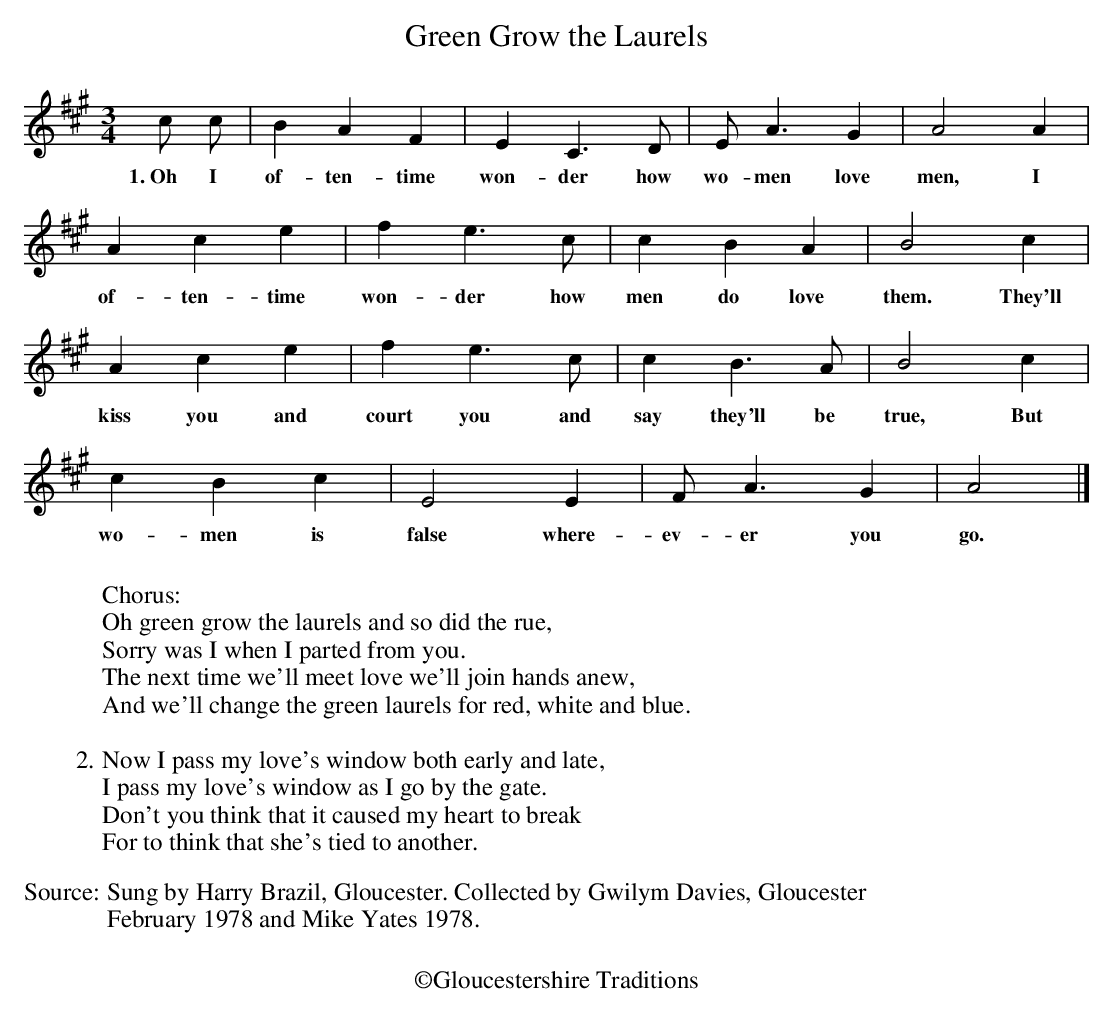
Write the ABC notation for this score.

X:1
T:Green Grow the Laurels
M:3/4
L:1/4
K:Amaj clef=treble octave=0
c/2 c/2 | BAF | EC>D |E<AG | A2A |
w:1.~Oh I of-ten-time won-der how wo-men love men, I
Ace | fe3/2c/2 | cBA | B2c |
w:of-ten-time won-der how men do love them. They'll
Ace | fe3/2c/2 | cB3/2A/2 | B2 c |
w:kiss you and court you and say they'll be true, But_
cBc | E2E | F/2A3/2G | A2 |]
w:wo-men is false where-ev-er you go.
W:
W:Chorus:
W:Oh green grow the laurels and so did the rue,
W:Sorry was I when I parted from you.
W:The next time we'll meet love we'll join hands anew,
W:And we'll change the green laurels for red, white and blue.
W:
W:2. Now I pass my love's window both early and late,
W:I pass my love's window as I go by the gate.
W:Don't you think that it caused my heart to break
W:For to think that she's tied to another.
W:
